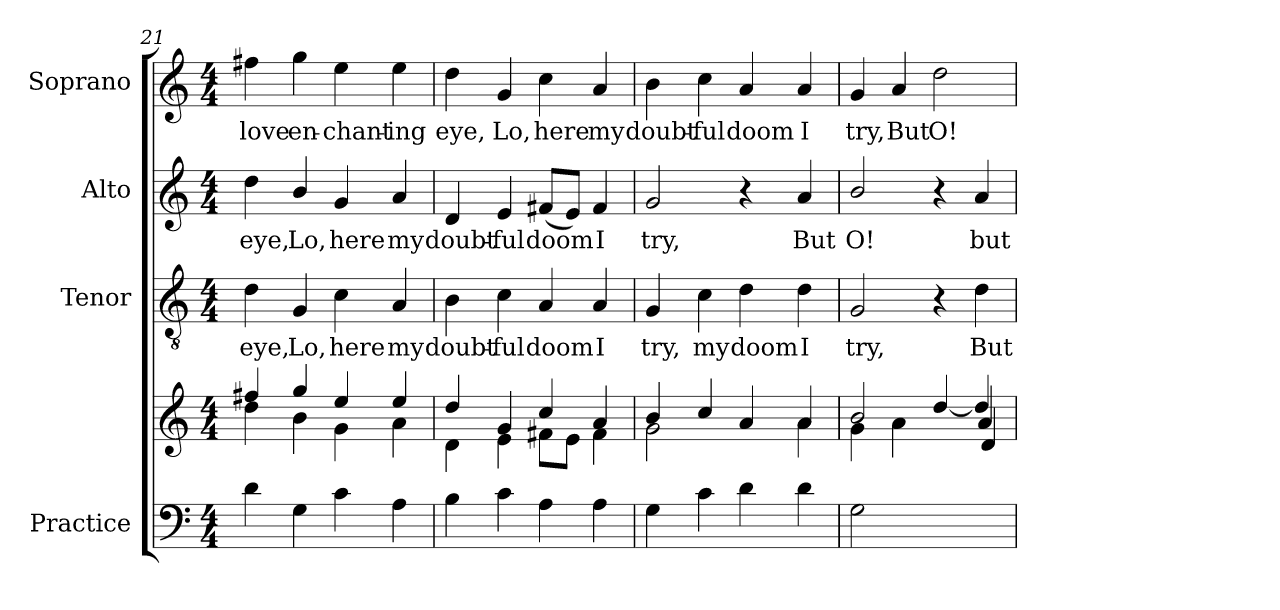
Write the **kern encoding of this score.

**kern	**kern	**kern	**text	**kern	**text	**kern	**text
*part4	*part4	*part3	*part3	*part2	*part2	*part1	*part1
*staff5	*staff4	*staff3	*staff3	*staff2	*staff2	*staff1	*staff1
*I"Practice	*	*I"Tenor	*	*I"Alto	*	*I"Soprano	*
*	*	*I'T	*	*I'A	*	*I'S	*
!!LO:LB:g=z
*clefF4	*clefG2	*clefGv2	*	*clefG2	*	*clefG2	*
*k[]	*k[]	*k[]	*	*k[]	*	*k[]	*
*C:	*C:	*C:	*	*C:	*	*C:	*
*M4/4	*M4/4	*M4/4	*	*M4/4	*	*M4/4	*
=21	=21	=21	=21	=21	=21	=21	=21
*	*^	*	*	*	*	*	*
!	!	!	!	!LO:LY:b	!	!LO:LY:b	!	!LO:LY:b
4d	4ff#X	4dd	4d	eye,	4dd	eye,	4ff#X	love
!	!	!	!	!LO:LY:b	!	!LO:LY:b	!	!LO:LY:b
4G	4gg	4b\	4G	Lo,	4b/	Lo,	4gg	en-
!	!	!	!	!LO:LY:b	!	!LO:LY:b	!	!LO:LY:b
4c	4ee/	4g	4c	here	4g	here	4ee	-chant-
!	!	!	!	!LO:LY:b	!	!LO:LY:b	!	!LO:LY:b
4A	4ee/	4a	4A	my	4a	my	4ee	-ing
=22	=22	=22	=22	=22	=22	=22	=22	=22
!	!	!	!	!LO:LY:b	!	!LO:LY:b	!	!LO:LY:b
4B	4dd/	4d	4B	doubt-	4d	doubt-	4dd	eye,
!	!	!	!	!LO:LY:b	!	!LO:LY:b	!	!LO:LY:b
4c	4g	4e	4c	-ful	4e	-ful	4g	Lo,
!	!	!	!	!LO:LY:b	!	!LO:LY:b	!	!LO:LY:b
4A	4cc/	8f#X\L	4A	doom	(<8f#XL	doom	4cc	here
.	.	8e\J	.	.	8eJ)	.	.	.
!	!	!	!	!LO:LY:b	!	!LO:LY:b	!	!LO:LY:b
4A	4a	4f#	4A	I	4f#	I	4a	my
=23	=23	=23	=23	=23	=23	=23	=23	=23
!	!	!	!	!LO:LY:b	!	!LO:LY:b	!	!LO:LY:b
4G	4b/	2g\	4G	try,	2g	try,	4b	doubt-
!	!	!	!	!LO:LY:b	!	!	!	!LO:LY:b
4c	4cc/	.	4c	my	.	.	4cc	-ful
!	!	!	!	!LO:LY:b	!	!	!	!LO:LY:b
4d	4a	4ryy	4d	doom	4r	.	4a	doom
!	!	!	!	!LO:LY:b	!	!LO:LY:b	!	!LO:LY:b
4d	4a	4a	4d	I	4a	But	4a	I
=24	=24	=24	=24	=24	=24	=24	=24	=24
*	*	*^	*	*	*	*	*	*
!	!	!	!	!	!LO:LY:b	!	!LO:LY:b	!	!LO:LY:b
2G	4g\	2b/	2.ryy	2G	try,	2b/	O!	4g	try,
!	!	!	!	!	!	!	!	!	!LO:LY:b
.	4a\	.	.	.	.	.	.	4a	But
!	!	!	!	!	!	!	!	!	!LO:LY:b
4ryy	[4dd/	4ryy	.	4r	.	4r	.	2dd	O!
!	!	!	!	!	!LO:LY:b	!	!LO:LY:b	!	!
4ryy	4dd/]	4a/	4d/	4d	But	4a	but	.	.
*	*v	*v	*v	*	*	*	*	*	*
=	=	=	=	=	=	=	=
*-	*-	*-	*-	*-	*-	*-	*-
